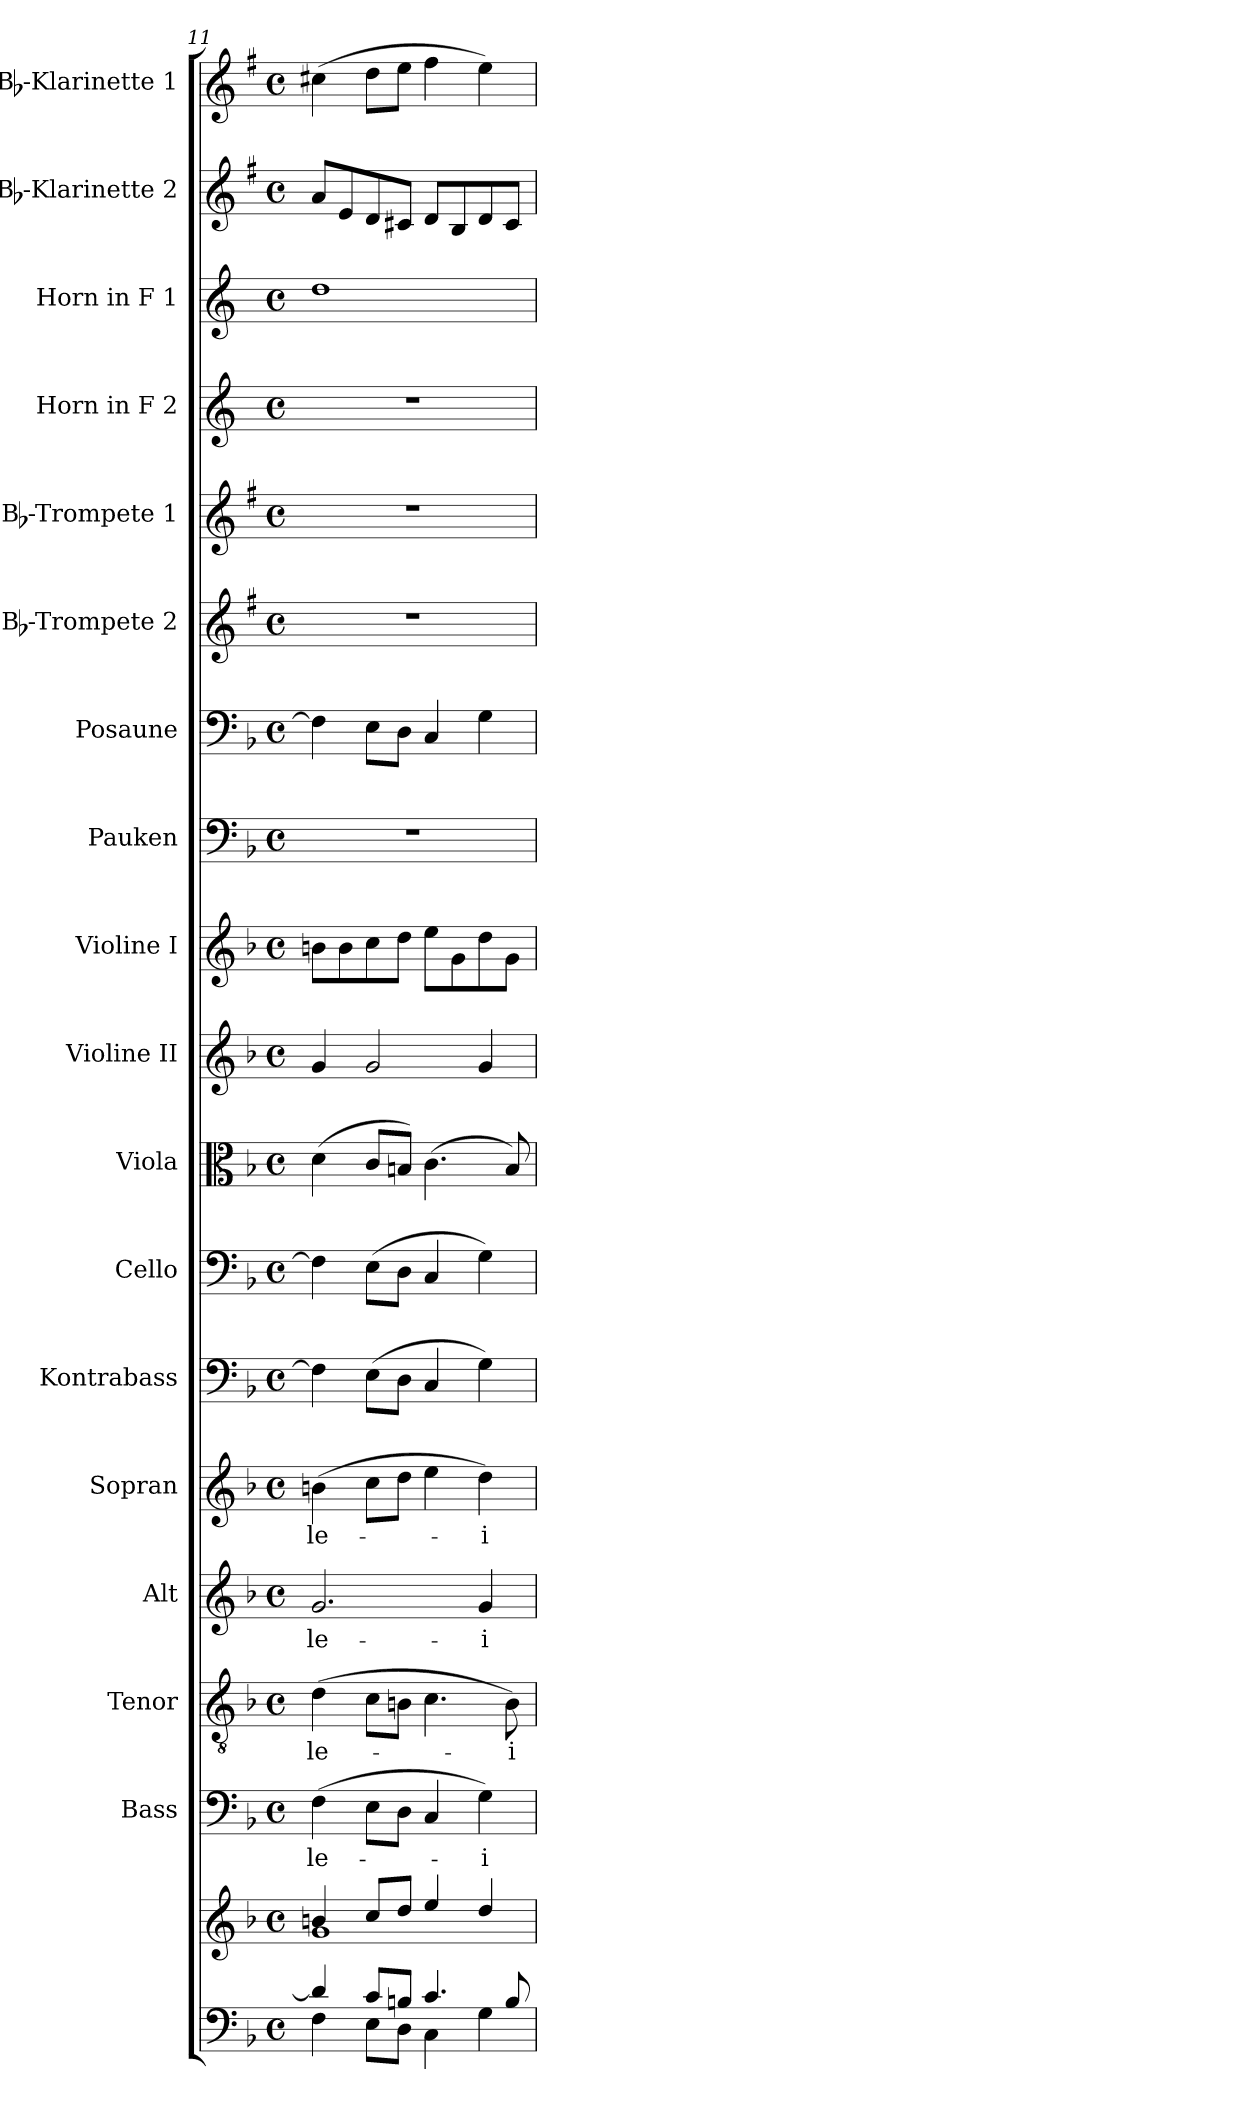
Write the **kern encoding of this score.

**kern	**kern	**kern	**text	**kern	**text	**kern	**text	**kern	**text	**kern	**kern	**kern	**kern	**kern	**kern	**kern	**kern	**kern	**kern	**kern	**kern	**kern
*part18	*part18	*part17	*part17	*part16	*part16	*part15	*part15	*part14	*part14	*part13	*part12	*part11	*part10	*part9	*part8	*part7	*part6	*part5	*part4	*part3	*part2	*part1
*staff19	*staff18	*staff17	*staff17	*staff16	*staff16	*staff15	*staff15	*staff14	*staff14	*staff13	*staff12	*staff11	*staff10	*staff9	*staff8	*staff7	*staff6	*staff5	*staff4	*staff3	*staff2	*staff1
*	*	*I"Bass	*	*I"Tenor	*	*I"Alt	*	*I"Sopran	*	*I"Kontrabass	*I"Cello	*I"Viola	*I"Violine II	*I"Violine I	*I"Pauken	*I"Posaune	*I"Bb-Trompete 2	*I"Bb-Trompete 1	*I"Horn in F 2	*I"Horn in F 1	*I"Bb-Klarinette 2	*I"Bb-Klarinette 1
*	*	*I'B.	*	*I'T.	*	*I'A.	*	*I'S.	*	*I'Kb.	*	*I'Vla.	*I'Vl. II	*I'Vl. I	*I'Pk.	*I'Pos.	*I'Bb Trp. 2	*I'Bb Trp. 1	*	*	*I'Bb Kl. 2	*I'Bb Kl. 1
*clefF4	*clefG2	*clefF4	*	*clefGv2	*	*clefG2	*	*clefG2	*	*clefF4	*clefF4	*clefC3	*clefG2	*clefG2	*clefF4	*clefF4	*clefG2	*clefG2	*clefG2	*clefG2	*clefG2	*clefG2
*	*	*	*	*	*	*	*	*	*	*ITrd7c12	*	*	*	*	*	*	*ITrd1c2	*ITrd1c2	*ITrd4c7	*ITrd4c7	*ITrd1c2	*ITrd1c2
*k[b-]	*k[b-]	*k[b-]	*	*k[b-]	*	*k[b-]	*	*k[b-]	*	*k[b-]	*k[b-]	*k[b-]	*k[b-]	*k[b-]	*k[b-]	*k[b-]	*k[b-]	*k[b-]	*k[b-]	*k[b-]	*k[b-]	*k[b-]
*F:	*F:	*F:	*	*F:	*	*F:	*	*F:	*	*F:	*F:	*F:	*F:	*F:	*F:	*F:	*F:	*F:	*F:	*F:	*F:	*F:
*M4/4	*M4/4	*M4/4	*	*M4/4	*	*M4/4	*	*M4/4	*	*M4/4	*M4/4	*M4/4	*M4/4	*M4/4	*M4/4	*M4/4	*M4/4	*M4/4	*M4/4	*M4/4	*M4/4	*M4/4
*met(c)	*met(c)	*met(c)	*	*met(c)	*	*met(c)	*	*met(c)	*	*met(c)	*met(c)	*met(c)	*met(c)	*met(c)	*met(c)	*met(c)	*met(c)	*met(c)	*met(c)	*met(c)	*met(c)	*met(c)
=11	=11	=11	=11	=11	=11	=11	=11	=11	=11	=11	=11	=11	=11	=11	=11	=11	=11	=11	=11	=11	=11	=11
*^	*^	*	*	*	*	*	*	*	*	*	*	*	*	*	*	*	*	*	*	*	*	*
!	!	!	!	!	!LO:LY:b	!	!LO:LY:b	!	!LO:LY:b	!	!LO:LY:b	!	!	!	!	!	!	!	!	!	!	!	!	!
4d/]	4F\	4bn/	1g	(>4F\	-le-	(>4d\	-le-	2.g/	-le-	(>4bn\	-le-	4FF\]	4F\]	(>4d\	4g/	8bn\L	1r	4F\]	1r	1r	1r	1g	8g/L	(>4bn\
.	.	.	.	.	.	.	.	.	.	.	.	.	.	.	.	8b\	.	.	.	.	.	.	8d/	.
8c/L	8E\L	8cc/L	.	8E\L	.	8c\L	.	.	.	8cc\L	.	(>8EE\L	(>8E\L	8c/L	2g/	8cc\	.	8E\L	.	.	.	.	8c/	8cc\L
8Bn/J	8D\J	8dd/J	.	8D\J	.	8Bn\J	.	.	.	8dd\J	.	8DD\J	8D\J	8Bn/J)	.	8dd\J	.	8D\J	.	.	.	.	8Bn/J	8dd\J
4.c/	4C\	4ee/	.	4C/	.	4.c\	.	.	.	4ee\	.	4CC/	4C/	(>4.c\	.	8ee\L	.	4C/	.	.	.	.	8c/L	4ee\
.	.	.	.	.	.	.	.	.	.	.	.	.	.	.	.	8g\	.	.	.	.	.	.	8A/	.
!	!	!	!	!	!LO:LY:b	!	!	!	!LO:LY:b	!	!LO:LY:b	!	!	!	!	!	!	!	!	!	!	!	!	!
.	4G\	4dd/	.	4G\)	-i-	.	.	4g/	-i-	4dd\)	-i-	4GG\)	4G\)	.	4g/	8dd\	.	4G\	.	.	.	.	8c/	4dd\)
!	!	!	!	!	!	!	!LO:LY:b	!	!	!	!	!	!	!	!	!	!	!	!	!	!	!	!	!
8B/	.	.	.	.	.	8B\)	-i-	.	.	.	.	.	.	8B/)	.	8g\J	.	.	.	.	.	.	8B/J	.
*v	*v	*	*	*	*	*	*	*	*	*	*	*	*	*	*	*	*	*	*	*	*	*	*	*
*	*v	*v	*	*	*	*	*	*	*	*	*	*	*	*	*	*	*	*	*	*	*	*	*
=	=	=	=	=	=	=	=	=	=	=	=	=	=	=	=	=	=	=	=	=	=	=
*-	*-	*-	*-	*-	*-	*-	*-	*-	*-	*-	*-	*-	*-	*-	*-	*-	*-	*-	*-	*-	*-	*-
